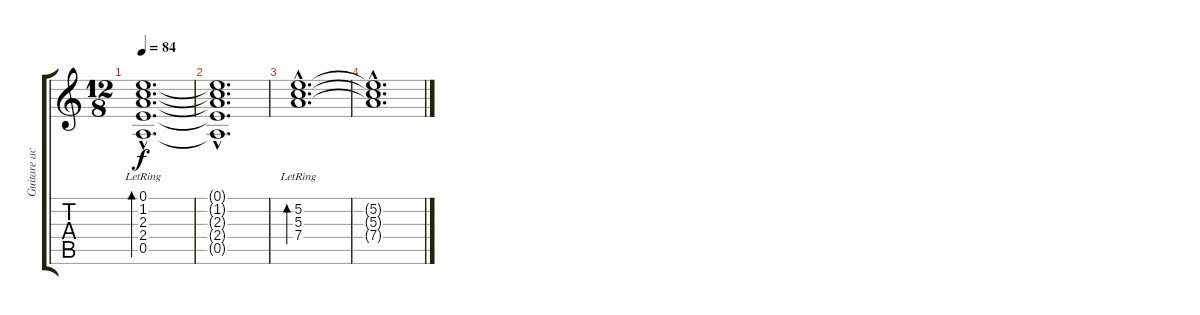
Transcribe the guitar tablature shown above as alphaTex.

\track ("Guitare acoustique" "Guitare ac") {instrument acousticguitarsteel}
\staff {score tabs}
\tuning (E4 B3 G3 D3 A2 E2) {hide}
\ts (12 8)
\tempo 84
\clef g2
\ks c
(0.1{hac lr} 1.2{hac lr} 2.3{hac lr} 2.4{hac lr} 0.5{hac lr}).1{d bd 240 dy f} |
(0.1{hac t} 1.2{hac t} 2.3{hac t} 2.4{hac t} 0.5{hac t}).1{d} |
(5.2{hac lr} 5.3{hac lr} 7.4{hac lr}).1{d bd 240} |
(5.2{hac t} 5.3{hac t} 7.4{hac t}).1{d}
